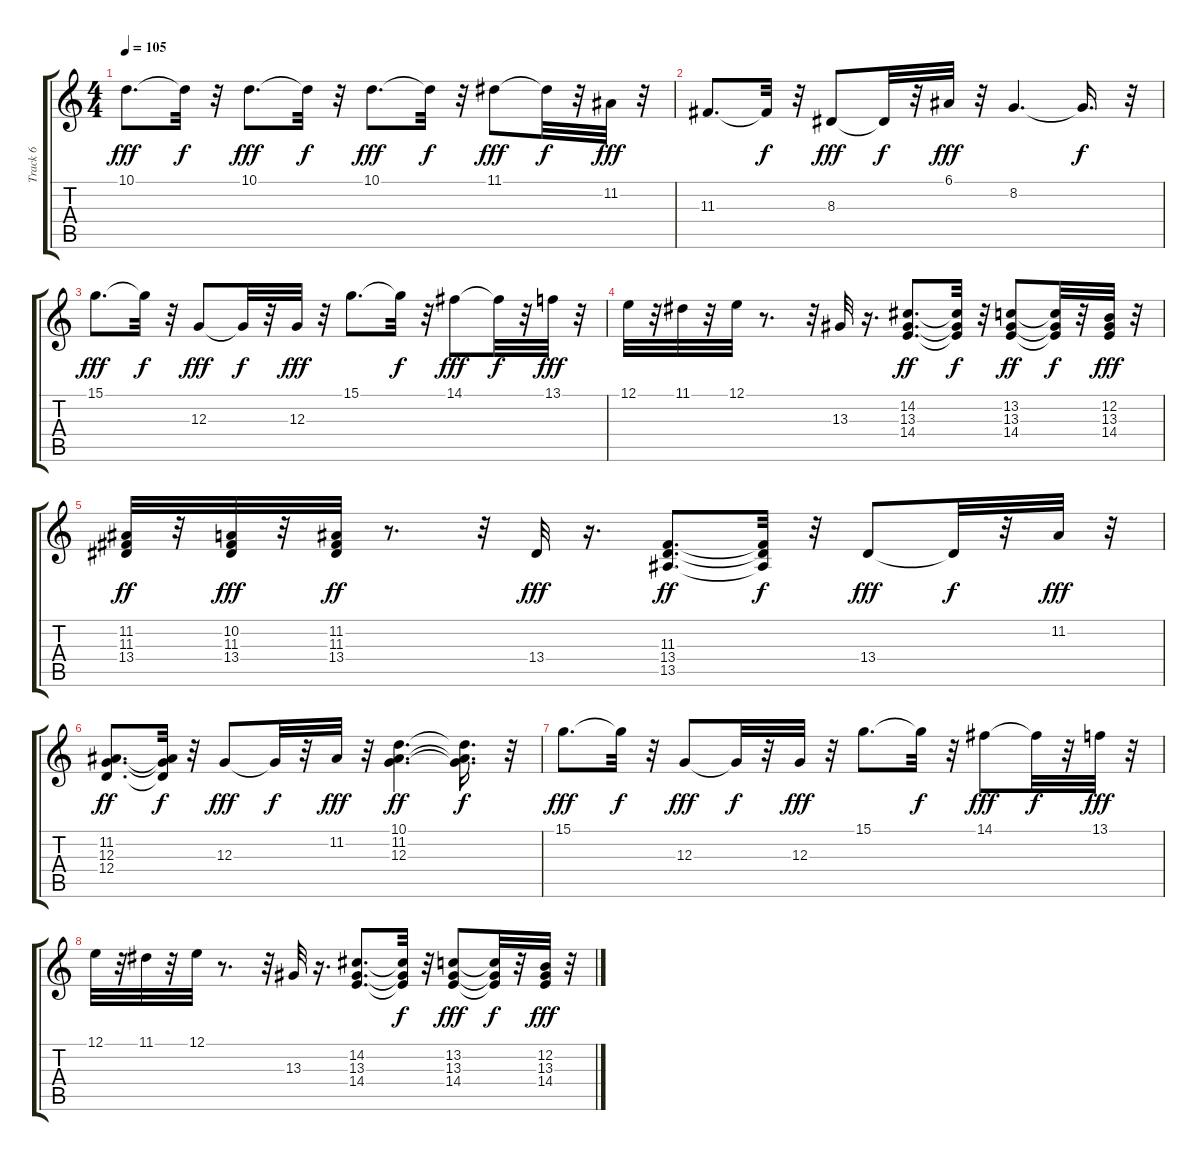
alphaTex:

\track ("Track 6" "Track 6") {instrument trumpet}
\staff {score tabs}
\tuning (E4 B3 G3 D3 A2 E2) {hide}
\ts (4 4)
\tempo 105
\clef g2
\ks c
10.1.8{d dy fff} 10.1{t}.32{dy f} r.32 10.1.8{d dy fff} 10.1{t}.32{dy f} r.32 10.1.8{d dy fff} 10.1{t}.32{dy f} r.32 11.1.8{dy fff} 11.1{t}.32{dy f} r.32 11.2.32{dy fff} r.32 |
11.3.8{d} 11.3{t}.32{dy f} r.32 8.3.8{dy fff} 8.3{t}.32{dy f} r.32 6.1.32{dy fff} r.32 8.2.4{d} 8.2{t}.16{d dy f} r.32 |
15.1.8{d dy fff} 15.1{t}.32{dy f} r.32 12.3.8{dy fff} 12.3{t}.32{dy f} r.32 12.3.32{dy fff} r.32 15.1.8{d} 15.1{t}.32{dy f} r.32 14.1.8{dy fff} 14.1{t}.32{dy f} r.32 13.1.32{dy fff} r.32 |
12.1.32 r.32 11.1.32 r.32 12.1.32 r.8{d} r.32 13.3.32 r.16{d} (14.2 13.3 14.4).8{d dy ff} (14.2{t} 13.3{t} 14.4{t}).32{dy f} r.32 (13.2 13.3 14.4).8{dy ff} (13.2{t} 13.3{t} 14.4{t}).32{dy f} r.32 (12.2 13.3 14.4).32{dy fff} r.32 |
(11.2 11.3 13.4).32{dy ff} r.32 (10.2 11.3 13.4).32{dy fff} r.32 (11.2 11.3 13.4).32{dy ff} r.8{d} r.32 13.4.32{dy fff} r.16{d} (11.3 13.4 13.5).8{d dy ff} (11.3{t} 13.4{t} 13.5{t}).32{dy f} r.32 13.4.8{dy fff} 13.4{t}.32{dy f} r.32 11.2.32{dy fff} r.32 |
(11.2 12.3 12.4).8{d dy ff} (11.2{t} 12.3{t} 12.4{t}).32{dy f} r.32 12.3.8{dy fff} 12.3{t}.32{dy f} r.32 11.2.32{dy fff} r.32 (10.1 11.2 12.3).4{d dy ff} (10.1{t} 11.2{t} 12.3{t}).16{d dy f} r.32 |
15.1.8{d dy fff} 15.1{t}.32{dy f} r.32 12.3.8{dy fff} 12.3{t}.32{dy f} r.32 12.3.32{dy fff} r.32 15.1.8{d} 15.1{t}.32{dy f} r.32 14.1.8{dy fff} 14.1{t}.32{dy f} r.32 13.1.32{dy fff} r.32 |
12.1.32 r.32 11.1.32 r.32 12.1.32 r.8{d} r.32 13.3.32 r.16{d} (14.2 13.3 14.4).8{d} (14.2{t} 13.3{t} 14.4{t}).32{dy f} r.32 (13.2 13.3 14.4).8{dy fff} (13.2{t} 13.3{t} 14.4{t}).32{dy f} r.32 (12.2 13.3 14.4).32{dy fff} r.32
